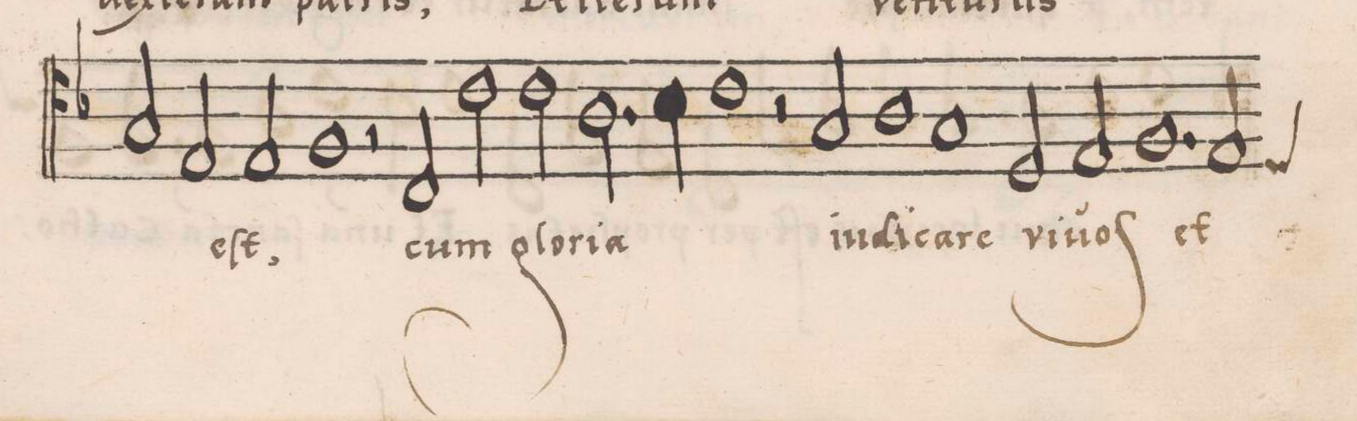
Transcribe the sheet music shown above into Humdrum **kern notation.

**kern	**text
*I"CANTVS	*
*clefC4	*
*k[b-]	*
*met(C|)	*
*M2/1	*
2G/	.
2E/	.
2E/	eſt,
=111-	=111-
1F	.
2r	.
2C/	cum
=112-	=112-
2c\	glo-
2c\	-ri-
2.A\	-a
4B-\	.
=113-	=113-
1c	.
2r	.
2G/	iu-
=114-	=114-
1A	-di-
1G	-ca-
=115-	=115-
2D/	-re
2E/	vi-
1.F	-ǔoſ
=116-	=116-
2E/	et
*custos:D	*
*-	*-
